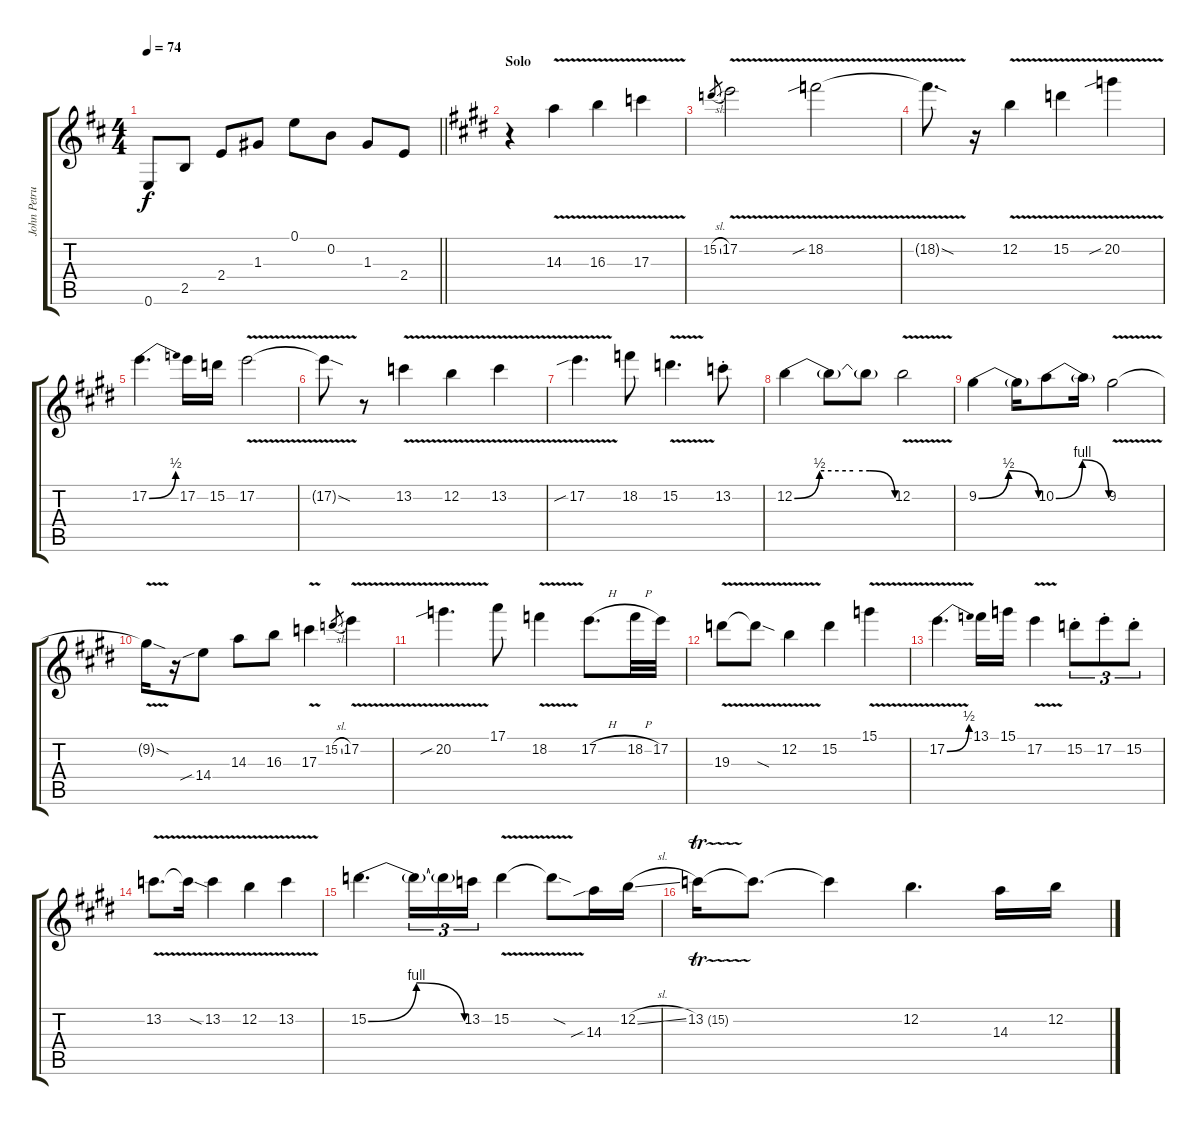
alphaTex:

\track ("John Petrucci" "John Petru") {instrument distortionguitar}
\staff {score tabs}
\tuning (E4 B3 G3 D3 A2 E2) {hide}
\ts (4 4)
\tempo 74
\clef g2
\barLineRight lightlight
\ks bminor
0.6.8{dy f} 2.5.8 2.4.8 1.3.8 0.1.8 0.2.8 1.3.8 2.4.8 |
\section ("" "Solo")
\ks e
r.4{volume 16} 14.3{v}.4 16.3{v}.4 17.3{v}.4 |
15.2{sl}.8{gr} 17.2{v}.2 18.2{v sib}.2 |
18.2{sod t}.8{d} r.16 12.2{v}.4 15.2{v}.4 20.2{v sib}.4 |
17.2{be (bend 0 0 60 2)}.4{d} 17.2.16 15.2.16 17.2{v}.2 |
17.2{sod t}.8 r.8 13.2{v}.4 12.2{v}.4 13.2{v}.4 |
17.2{v sib}.4{d} 18.2.8 15.2{v}.4{d} 13.2{st}.8 |
12.2{be (custom 0 0 15 2 35 2 45 2 60 0)}.4 12.2{t}.8 12.2{t}.8 12.2{v}.2 |
9.2{be (bendrelease 0 0 15 2 40 2 60 0)}.4 9.2{t}.16 10.2{be (bendrelease 0 0 15 4 41 4 60 0)}.8 10.2{t}.16 9.2{v}.2 |
9.2{sod t}.16 r.16 14.4{sib}.8 14.3.8 16.3.8 17.3{v}.4 15.2{sl}.8{gr} 17.2{v}.4 |
20.2{v sib}.4{d} 17.1.8 18.2{v}.4 17.2{h}.8{d} 18.2{h}.32 17.2.32 |
19.3{v}.8 19.3{sod t}.8 12.2{v}.4 15.2.4 15.1{v}.4 |
17.2{be (bend 0 0 60 2) v}.4{d} 13.1.16 15.1.16 17.2{v}.4 15.2{st}.8{tu (3 2)} 17.2{st}.8{tu (3 2)} 15.2{st}.8{tu (3 2)} |
13.2{v}.8{d} 13.2{sod t}.16 13.2{v}.4 12.2{v}.4 13.2{v}.4 |
15.2{be (bendrelease 0 0 15 4 40 4 60 0)}.4{d} 15.2{t}.16{tu (3 2)} 15.2{t}.16{tu (3 2)} 13.2.16{tu (3 2)} 15.2{v}.4 15.2{v sod t}.8 14.3{sib}.16 12.2{sl}.16 |
13.2{tr (15 32)}.16 13.2{t}.8{d} 13.2{t}.4 12.2.4{d} 14.3.16 12.2.16
